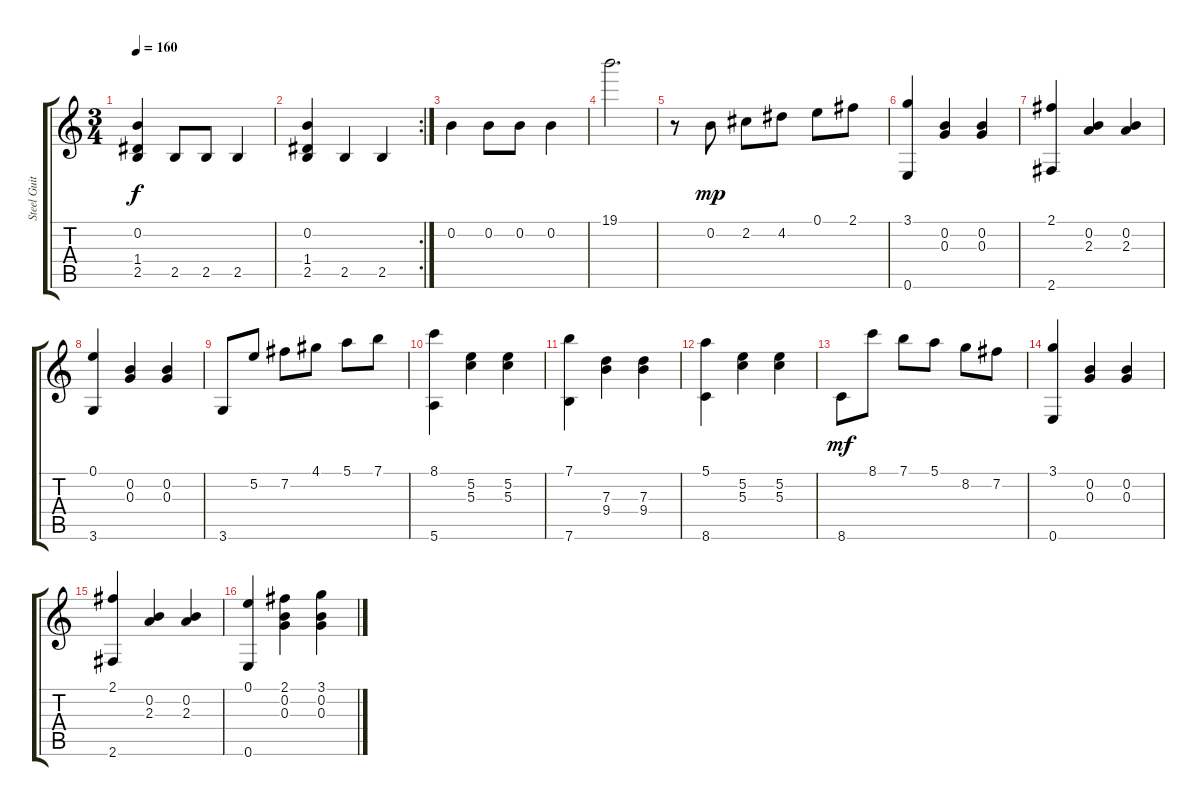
\track ("Steel Guitar" "Steel Guit") {instrument acousticguitarsteel}
\staff {score tabs}
\tuning (E4 B3 G3 D3 A2 E2) {hide}
\ts (3 4)
\tempo 160
\clef g2
\ks c
(0.2 1.4 2.5).4{dy f} 2.5.8 2.5.8 2.5.4 |
\rc 2
(0.2 1.4 2.5).4 2.5.4 2.5.4 |
0.2.4 0.2.8 0.2.8 0.2.4 |
19.1.2{d} |
r.8 0.2.8{dy mp} 2.2.8 4.2.8 0.1.8 2.1.8 |
(3.1 0.6).4 (0.2 0.3).4 (0.2 0.3).4 |
(2.1 2.6).4 (0.2 2.3).4 (0.2 2.3).4 |
(0.1 3.6).4 (0.2 0.3).4 (0.2 0.3).4 |
3.6.8 5.2.8 7.2.8 4.1.8 5.1.8 7.1.8 |
(8.1 5.6).4 (5.2 5.3).4 (5.2 5.3).4 |
(7.1 7.6).4 (7.3 9.4).4 (7.3 9.4).4 |
(5.1 8.6).4 (5.2 5.3).4 (5.2 5.3).4 |
8.6.8{dy mf} 8.1.8 7.1.8 5.1.8 8.2.8 7.2.8 |
(3.1 0.6).4 (0.2 0.3).4 (0.2 0.3).4 |
(2.1 2.6).4 (0.2 2.3).4 (0.2 2.3).4 |
(0.1 0.6).4 (2.1 0.2 0.3).4 (3.1 0.2 0.3).4
